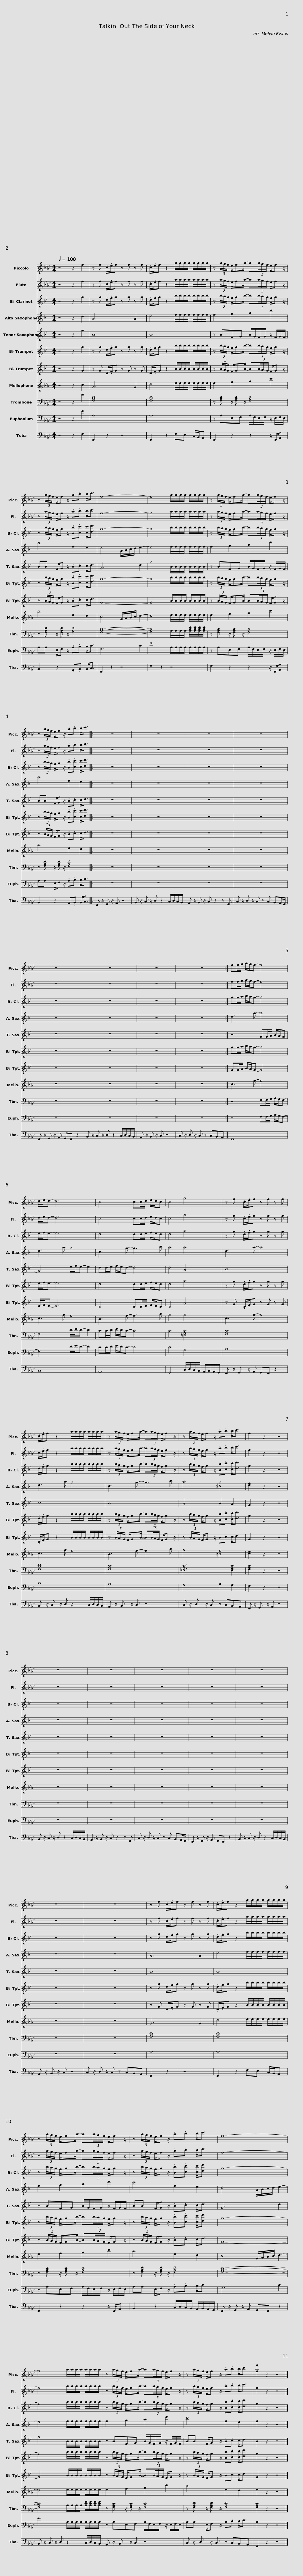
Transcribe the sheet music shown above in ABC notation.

X:1
%%score 1 2 3 4 5 6 7 8 9 10 11
L:1/8
Q:1/4=100
M:4/4
I:linebreak $
K:Ab
V:1 treble transpose=12
V:2 treble
V:3 treble transpose=-2
V:4 treble transpose=-9
V:5 treble transpose=-14
V:6 treble transpose=-2
V:7 treble transpose=-2
V:8 treble transpose=-7
V:9 bass
V:10 bass
V:11 bass
V:1
 z4 z2 f2 | z f .c/.e/f z f z f | .c/.e/f z2 a/a/a/a/ a/a/a/a/ |$ z (3a/g/f/ e/fa/- a(3a/g/f/ e/f z/ | z (3a/g/f/ e/f z/ .a.b b<c' | %5
 f8- |$ f4 a/a/a/a/ a/a/a/a/ | z (3a/g/f/ e/fa/- a(3a/g/f/ e/f z/ |$ z (3a/g/f/ e/f z/ .a.b b<c' |: z8 | %10
 z8 | z8 |$ z8 | z8 | z8 | %15
 z8 |$ z8 :| ff/g/ a/g/f- f4 | d/e/d- d6 |$ c4 cc/d/ e/d/c | %20
 c4 g4 | z f .c/.e/f z f z f |$ .c/.e/f z2 a/a/a/a/ a/a/a/a/ | z (3a/g/f/ e/fa/- a(3a/g/f/ e/f z/ |$ z (3a/g/f/ e/f z/ .a.b b<c' | %25
 f2 z2 z4 | z8 |$ z8 | z8 | z8 | %30
 z8 |$ z8 | z8 | z f .c/.e/f z f z f | .c/.e/f z2 a/a/a/a/ a/a/a/a/ |$ %35
 z (3a/g/f/ e/fa/- a(3a/g/f/ e/f z/ | z (3a/g/f/ e/f z/ .a.b b<c' |$ f8- | f4 a/a/a/a/ a/a/a/a/ |$ z (3a/g/f/ e/fa/- a(3a/g/f/ e/f z/ | %40
 z (3a/g/f/ e/f z/ .a.b b<c' | [ff']2 z2 z4 |] %42
V:2
 z4 z2 f2 | z f .c/.e/f z f z f | .c/.e/f z2 a/a/a/a/ a/a/a/a/ |$ z (3a/g/f/ e/fa/- a(3a/g/f/ e/f z/ | z (3a/g/f/ e/f z/ .a.b b<c' | %5
 f8- |$ f4 a/a/a/a/ a/a/a/a/ | z (3a/g/f/ e/fa/- a(3a/g/f/ e/f z/ |$ z (3a/g/f/ e/f z/ .a.b b<c' |: z8 | %10
 z8 | z8 |$ z8 | z8 | z8 | %15
 z8 |$ z8 :| ff/g/ a/g/f- f4 | d/e/d- d6 |$ c4 cc/d/ e/d/c | %20
 c4 g4 | z f .c/.e/f z f z f |$ .c/.e/f z2 a/a/a/a/ a/a/a/a/ | z (3a/g/f/ e/fa/- a(3a/g/f/ e/f z/ |$ z (3a/g/f/ e/f z/ .a.b b<c' | %25
 f2 z2 z4 | z8 |$ z8 | z8 | z8 | %30
 z8 |$ z8 | z8 | z f .c/.e/f z f z f | .c/.e/f z2 a/a/a/a/ a/a/a/a/ |$ %35
 z (3a/g/f/ e/fa/- a(3a/g/f/ e/f z/ | z (3a/g/f/ e/f z/ .a.b b<c' |$ f8- | f4 a/a/a/a/ a/a/a/a/ |$ z (3a/g/f/ e/fa/- a(3a/g/f/ e/f z/ | %40
 z (3a/g/f/ e/f z/ .a.b b<c' | f2 z2 z4 |] %42
V:3
[K:Bb] z4 z2 g2 | z g .d/.f/g z g z g | .d/.f/g z2 b/b/b/b/ b/b/b/b/ |$ z (3b/a/g/ f/gb/- b(3b/a/g/ f/g z/ | z (3b/a/g/ f/g z/ .[Bb].[cc'] [cc']<[dd'] | %5
 g8- |$ g4 b/b/b/b/ b/b/b/b/ | z (3b/a/g/ f/gb/- b(3b/a/g/ f/g z/ |$ z (3b/a/g/ f/g z/ .[Bb].[cc'] [cc']<[dd'] |: z8 | %10
 z8 | z8 |$ z8 | z8 | z8 | %15
 z8 |$ z8 :| gg/a/ b/a/g- g4 | e/f/e- e6 |$ d4 dd/e/ f/e/d | %20
 d4 a4 | z g .d/.f/g z g z g |$ .d/.f/g z2 b/b/b/b/ b/b/b/b/ | z (3b/a/g/ f/gb/- b(3b/a/g/ f/g z/ |$ z (3b/a/g/ f/g z/ .[Bb].[cc'] [cc']<[dd'] | %25
 g2 z2 z4 | z8 |$ z8 | z8 | z8 | %30
 z8 |$ z8 | z8 | z g .d/.f/g z g z g | .d/.f/g z2 b/b/b/b/ b/b/b/b/ |$ %35
 z (3b/a/g/ f/gb/- b(3b/a/g/ f/g z/ | z (3b/a/g/ f/g z/ .[Bb].[cc'] [cc']<[dd'] |$ g8- | g4 b/b/b/b/ b/b/b/b/ |$ z (3b/a/g/ f/gb/- b(3b/a/g/ f/g z/ | %40
 z (3b/a/g/ f/g z/ .[Bb].[cc'] [cc']<[dd'] | g2 z2 z4 |] %42
V:4
[K:F] z4 z2 d2 | A6 A2 | e4 f/f/f/f/ f/f/f/f/ |$ f2 g2 a2 d'2 | c'4 f2 e2 | %5
 d4 A/B/c/d/ e2- |$ e4 f/f/f/f/ f/f/f/f/ | f2 g2 a2 d'2 |$ c'4 f2 e2 |: z8 | %10
 z8 | z8 |$ z8 | z8 | z8 | %15
 z8 |$ z8 :| d3 a- a4 | d3 a g4 |$ c3 g- g3 b | %20
 a4 a4 | d3 a- a4 |$ d3 a g4 | c3 g- g3 b |$ a4 [^cg]4 | %25
 [df]2 z2 z4 | z8 |$ z8 | z8 | z8 | %30
 z8 |$ z8 | z8 | A6 A2 | e4 f/f/f/f/ f/f/f/f/ |$ %35
 f2 g2 a2 d'2 | c'4 f2 e2 |$ d4 A/B/c/d/ e2- | e4 f/f/f/f/ f/f/f/f/ |$ f2 g2 a2 d'2 | %40
 c'4 f2 e2 | f2 z2 z4 |] %42
V:5
[K:Bb] z4 z2 g2 | B8 | B8 |$ z BFG B/G/F/G/ z/ F/G/F/ | BB F/G z/ .B.c c<d | %5
 G6 d2 |$ g4 B/B/B/B/ B/B/B/B/ | z BFG B/G/F/G/ z/ F/G/F/ |$ BB F/G z/ .B.c c<d |: z8 | %10
 z8 | z8 |$ z8 | z8 | z8 | %15
 z8 |$ z8 :| z4 GG/A/ B/A/G- | G4 e/f/e- e2 |$ dd/e/ f/e/d- d4 | %20
 d4 A4 | B8 |$ c8 | B8 |$ A4 B2 A2 | %25
 G2 z2 z4 | z8 |$ z8 | z8 | z8 | %30
 z8 |$ z8 | z8 | B8 | B8 |$ %35
 z BFG B/G/F/G/ z/ F/G/F/ | BB F/G z/ .B.c c<d |$ G6 d2 | g4 B/B/B/B/ B/B/B/B/ |$ z BFG B/G/F/G/ z/ F/G/F/ | %40
 BB F/G z/ .B.c c<d | B2 z2 z4 |] %42
V:6
[K:Bb] z4 z2 g2 | z g .d/.f/g z g z g | .d/.f/g z2 b/b/b/b/ b/b/b/b/ |$ z (3b/a/g/ f/gb/- b(3b/a/g/ f/g z/ | z (3b/a/g/ f/g z/ .[Bb].[cc'] [cc']<[dd'] | %5
 g8- |$ g4 b/b/b/b/ b/b/b/b/ | z (3b/a/g/ f/gb/- b(3b/a/g/ f/g z/ |$ z (3b/a/g/ f/g z/ .[Bb].[cc'] [cc']<[dd'] |: z8 | %10
 z8 | z8 |$ z8 | z8 | z8 | %15
 z8 |$ z8 :| gg/a/ b/a/g- g4 | e/f/e- e6 |$ d4 dd/e/ f/e/d | %20
 d4 a4 | z g .d/.f/g z g z g |$ .d/.f/g z2 b/b/b/b/ b/b/b/b/ | z (3b/a/g/ f/gb/- b(3b/a/g/ f/g z/ |$ z (3b/a/g/ f/g z/ .[Bb].[cc'] [cc']<[dd'] | %25
 g2 z2 z4 | z8 |$ z8 | z8 | z8 | %30
 z8 |$ z8 | z8 | z g .d/.f/g z g z g | .d/.f/g z2 b/b/b/b/ b/b/b/b/ |$ %35
 z (3b/a/g/ f/gb/- b(3b/a/g/ f/g z/ | z (3b/a/g/ f/g z/ .[Bb].[cc'] [cc']<[dd'] |$ g8- | g4 b/b/b/b/ b/b/b/b/ |$ z (3b/a/g/ f/gb/- b(3b/a/g/ f/g z/ | %40
 z (3b/a/g/ f/g z/ .[Bb].[cc'] [cc']<[dd'] | g2 z2 z4 |] %42
V:7
[K:Bb] z4 z2 G2 | z G .D/.F/G z G z G | .D/.F/G z2 B/B/B/B/ B/B/B/B/ |$ z (3B/A/G/ F/GB/- B(3B/A/G/ F/G z/ | z (3B/A/G/ F/G z/ .B.c c<d | %5
 G8- |$ G4 B/B/B/B/ B/B/B/B/ | z (3B/A/G/ F/GB/- B(3B/A/G/ F/G z/ |$ z (3B/A/G/ F/G z/ .B.c c<d |: z8 | %10
 z8 | z8 |$ z8 | z8 | z8 | %15
 z8 |$ z8 :| GG/A/ B/A/G- G4 | E/F/E- E6 |$ D4 DD/E/ F/E/D | %20
 D4 A4 | z G .D/.F/G z G z G |$ .D/.F/G z2 B/B/B/B/ B/B/B/B/ | z (3B/A/G/ F/GB/- B(3B/A/G/ F/G z/ |$ z (3B/A/G/ F/G z/ .B.c c<d | %25
 G2 z2 z4 | z8 |$ z8 | z8 | z8 | %30
 z8 |$ z8 | z8 | z G .D/.F/G z G z G | .D/.F/G z2 B/B/B/B/ B/B/B/B/ |$ %35
 z (3B/A/G/ F/GB/- B(3B/A/G/ F/G z/ | z (3B/A/G/ F/G z/ .B.c c<d |$ G8- | G4 B/B/B/B/ B/B/B/B/ |$ z (3B/A/G/ F/GB/- B(3B/A/G/ F/G z/ | %40
 z (3B/A/G/ F/G z/ .B.c c<d | G2 z2 z4 |] %42
V:8
[K:Eb] z4 z2 c2 | G6 G2 | d4 e/e/e/e/ e/e/e/e/ |$ e2 f2 g2 c'2 | b4 e2 d2 | %5
 c4 G/A/B/c/ d2- |$ d4 e/e/e/e/ e/e/e/e/ | e2 f2 g2 c'2 |$ b4 e2 d2 |: z8 | %10
 z8 | z8 |$ z8 | z8 | z8 | %15
 z8 |$ z8 :| c3 g- g4 | c3 g f4 |$ B3 f- f3 a | %20
 g4 g4 | c3 g- g4 |$ c3 g f4 | B3 f- f3 a |$ g4 [=Bf]4 | %25
 [ce]2 z2 z4 | z8 |$ z8 | z8 | z8 | %30
 z8 |$ z8 | z8 | G6 G2 | d4 e/e/e/e/ e/e/e/e/ |$ %35
 e2 f2 g2 c'2 | b4 e2 d2 |$ c4 G/A/B/c/ d2- | d4 e/e/e/e/ e/e/e/e/ |$ e2 f2 g2 c'2 | %40
 b4 e2 d2 | e2 z2 z4 |] %42
V:9
 z4 z2 F2 | [F,A,C]8 | [F,A,C]8 |$ z [F,A,C] z/ [F,A,C] z/ [F,A,C]4 | z [F,A,D] z/ [F,A,D] z/ [F,A,D]4 | %5
 [F,A,C]8- |$ [F,A,C]4 A,/A,/A,/A,/ [A,CE]/[A,CE]/[A,CE]/[A,CE]/ | z [F,A,C] z/ [F,A,C] z/ [F,A,C]4 |$ z [F,A,D] z/ [F,A,D] z/ [F,A,D]4 |: z8 | %10
 z8 | z8 |$ z8 | z8 | z8 | %15
 z8 |$ z8 :| z4 F,F,/G,/ A,/G,/F,- | F,4 D/E/D- D2 |$ CC/D/ E/D/C- C4 | %20
 C4 [=E,G,C]4 | [F,A,C]8 |$ [F,B,D]8 | [F,A,C]8 |$ [=E,G,C]6 [E,G,C]2 | %25
 [F,A,C]2 z2 z4 | z8 |$ z8 | z8 | z8 | %30
 z8 |$ z8 | z8 | [F,A,C]8 | [F,A,C]8 |$ %35
 z [F,A,C] z/ [F,A,C] z/ [F,A,C]4 | z [F,A,D] z/ [F,A,D] z/ [F,A,D]4 |$ [F,A,C]8- | [F,A,C]4 A,/A,/A,/A,/ [A,CE]/[A,CE]/[A,CE]/[A,CE]/ |$ z [F,A,C] z/ [F,A,C] z/ [F,A,C]4 | %40
 z [F,A,D] z/ [F,A,D] z/ [F,A,D]4 | [F,A,C]2 z2 z4 |] %42
V:10
 z4 z2 F2 | A,8 | A,8 |$ z A,E,F, A,/F,/E,/F,/ z/ E,/F,/E,/ | A,A, E,/F, z/ .A,.B, B,<C | %5
 F,6 C2 |$ F4 A,/A,/A,/A,/ A,/A,/A,/A,/ | z A,E,F, A,/F,/E,/F,/ z/ E,/F,/E,/ |$ A,A, E,/F, z/ .A,.B, B,<C |: z8 | %10
 z8 | z8 |$ z8 | z8 | z8 | %15
 z8 |$ z8 :| z4 F,F,/G,/ A,/G,/F,- | F,4 D/E/D- D2 |$ CC/D/ E/D/C- C4 | %20
 C4 G,4 | A,8 |$ B,8 | A,8 |$ G,4 A,2 G,2 | %25
 F,2 z2 z4 | z8 |$ z8 | z8 | z8 | %30
 z8 |$ z8 | z8 | A,8 | A,8 |$ %35
 z A,E,F, A,/F,/E,/F,/ z/ E,/F,/E,/ | A,A, E,/F, z/ .A,.B, B,<C |$ F,6 C2 | F4 A,/A,/A,/A,/ A,/A,/A,/A,/ |$ z A,E,F, A,/F,/E,/F,/ z/ E,/F,/E,/ | %40
 A,A, E,/F, z/ .A,.B, B,<C | A,2 z2 z4 |] %42
V:11
 z4 z2 F,2 | F,,2 z2 z4 | F,,2 z2 F,E, C,/B,,/A,, |$ F,,2 z2 z2 z/ F,,/A,, | B,,2 z2 .A,,.B,, B,,<C, | %5
 F,,2 z2 z4 |$ F,2 z2 z4 | F,2 z2 z2 z/ F,,/A,, |$ B,,2 z2 .A,,.B,, B,,<C, |: F,, z/ G,, z/ A,, z4 | %10
 B,, z/ C, z/ D, z2 C,/D,/C,/B,,/ | A,, z/ B,, z/ C, z2 z G,, |$ C, z/ D, z/ C, z C, B,,A,,/G,,/ | F,, z/ G,, z/ A,, G,,F,, z2 | B,, z/ C, z/ D, z2 C,/D,/C,/B,,/ | %15
 A,, z/ B,, z/ C, z4 |$ C, z/ D, z/ C, z C,B,,A,, :| F,,8 | B,,8 |$ A,,8 | %20
 G,,4 C,/D,/C,/B,,/ A,,/B,,/A,,/G,,/ | F,, z/ G,, z/ A,, G,,F,, z2 |$ B,, z/ C, z/ D, z2 C,/D,/C,/B,,/ | A,, z/ B,, z/ C, z4 |$ C, z/ D, z/ C, z C,B,,A,, | %25
 F,, z/ G,, z/ A,, z4 | B,, z/ C, z/ D, z2 C,/D,/C,/B,,/ |$ A,, z/ B,, z/ C, z2 z G,, | C, z/ D, z/ C, z C, B,,A,,/G,,/ | F,, z/ G,, z/ A,, G,,F,, z2 | %30
 B,, z/ C, z/ D, z2 C,/D,/C,/B,,/ |$ A,, z/ B,, z/ C, z4 | C, z/ D, z/ C, z C,B,,A,, | F,,2 z2 z4 | F,,2 z2 F,E, C,/B,,/A,, |$ %35
 F,,2 z2 z2 z/ F,,/A,, | B,,2 z2 C,/D,/C,/B,,/ A,,/B,,/A,,/G,,/ |$ F,, z/ G,, z/ A,, G,,F,, z2 | B,, z/ C, z/ D, z2 C,/D,/C,/B,,/ |$ A,, z/ B,, z/ C, z4 | %40
 C, z/ D, z/ C, z C,B,,A,, | F,,2 z2 z4 |] %42
